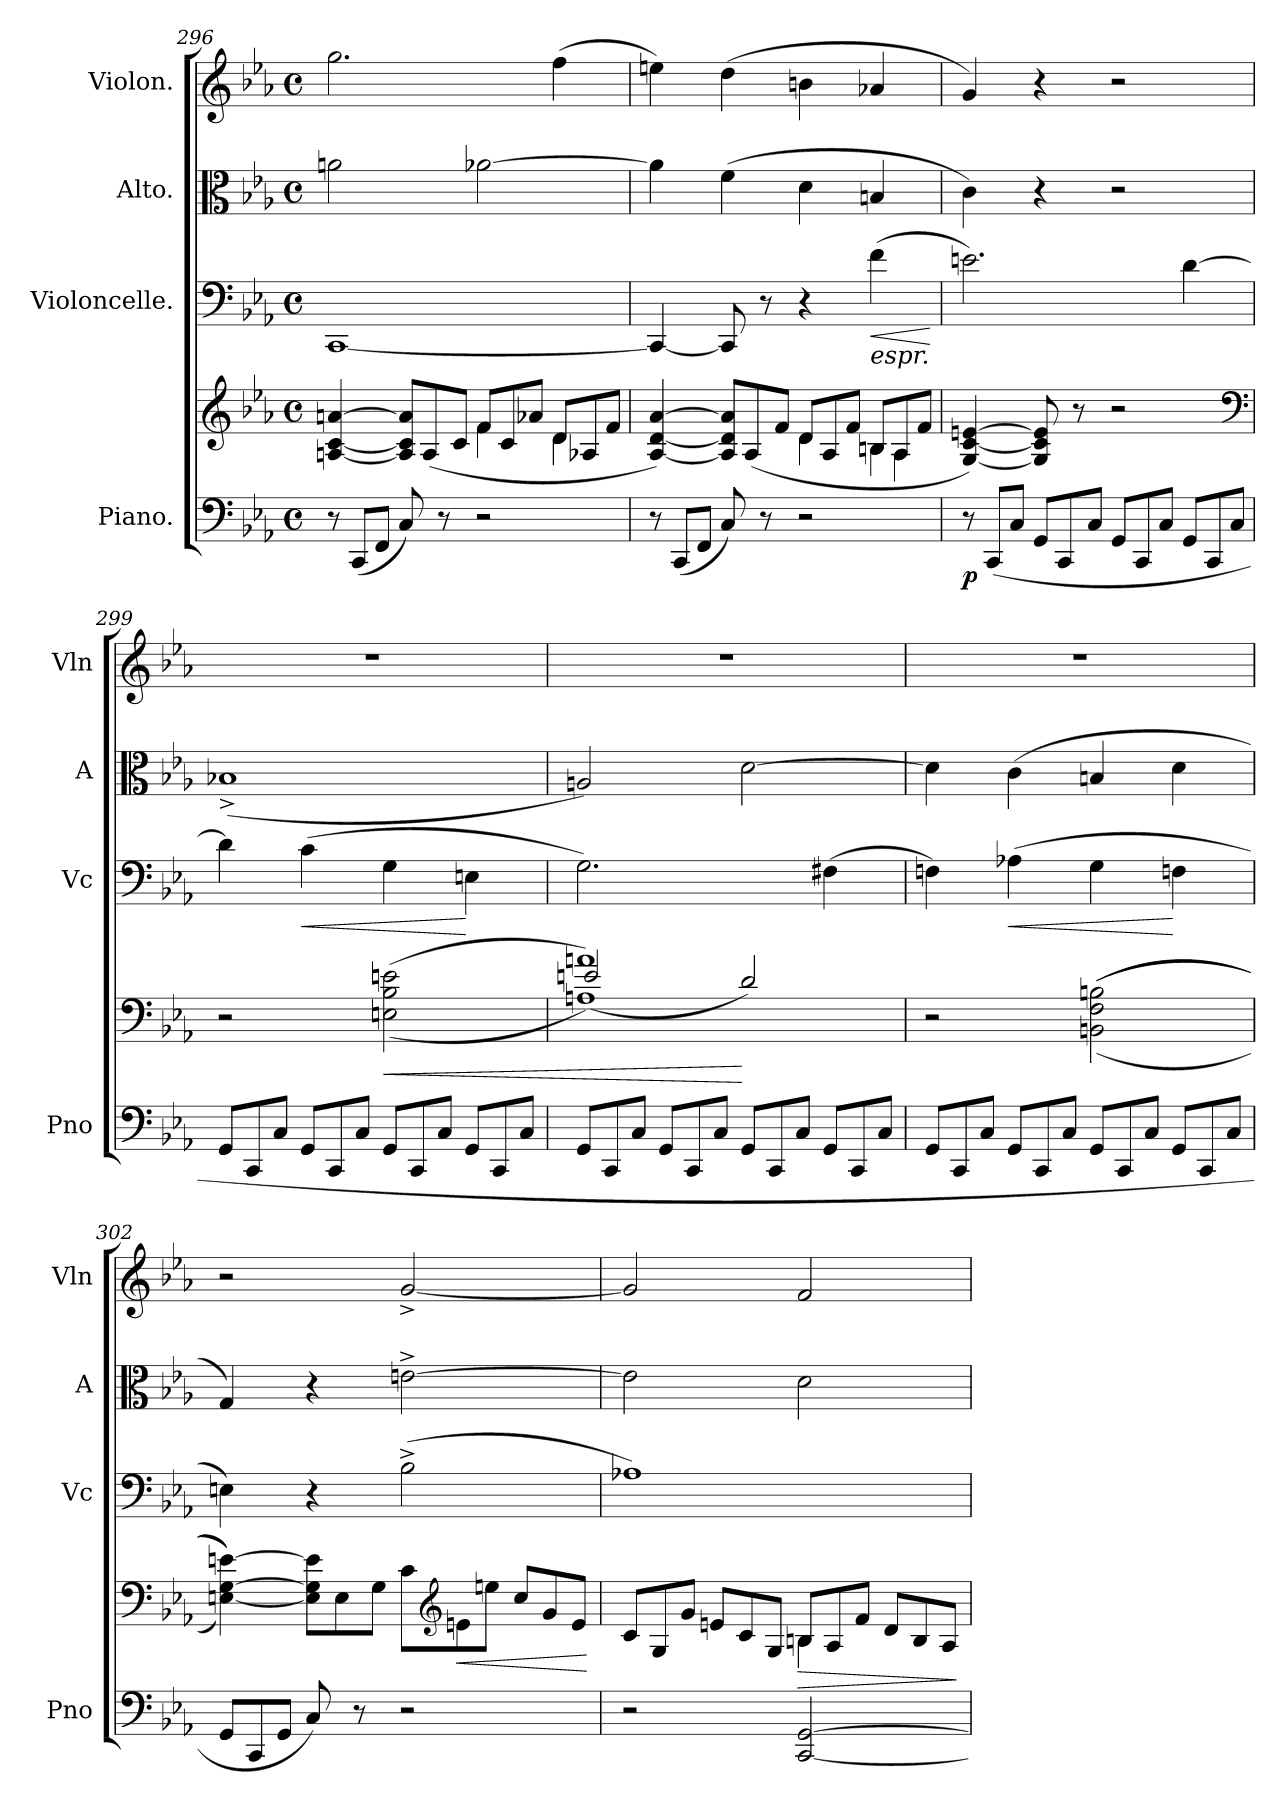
**kern	**kern	**dynam	**kern	**dynam	**kern	**kern
*part4	*part4	*part4	*part3	*part3	*part2	*part1
*staff5	*staff4	*staff4/5	*staff3	*staff3	*staff2	*staff1
*I"Piano.	*	*	*I"Violoncelle.	*	*I"Alto.	*I"Violon.
*I'Pno	*	*	*I'Vc	*	*I'A	*I'Vln
*clefF4	*clefG2	*	*clefF4	*	*clefC3	*clefG2
*k[b-e-a-]	*k[b-e-a-]	*	*k[b-e-a-]	*	*k[b-e-a-]	*k[b-e-a-]
*M4/4	*M4/4	*	*M4/4	*	*M4/4	*M4/4
*met(c)	*met(c)	*	*met(c)	*	*met(c)	*met(c)
*Xtuplet	*	*	*	*	*	*
=296	=296	=296	=296	=296	=296	=296
*	*^	*	*	*	*	*
12r	[4An/ [4c/ [4an/	2ryy	.	[1CC	.	2an\	2.gg\
(12CC/L	.	.	.	.	.	.	.
12FF/J	.	.	.	.	.	.	.
*	*Xtuplet	*	*	*	*	*	*
8C/)	12A]/ 12c]/ 12a]/L	.	.	.	.	.	.
.	(>12A/	.	.	.	.	.	.
8r	.	.	.	.	.	.	.
.	12c/J	.	.	.	.	.	.
2r	12f/L	4f\	.	.	.	[2a-X\	.
.	12c/	.	.	.	.	.	.
.	12a-X/J	.	.	.	.	.	.
.	12d/L	4d\	.	.	.	.	(4ff\
.	12A-X/	.	.	.	.	.	.
.	12f/J	.	.	.	.	.	.
=297	=297	=297	=297	=297	=297	=297	=297
*	*	*^	*	*	*	*	*
12r	[4A-/ [4d/ [4a-/)	2ryy	2ryy	.	4CC/_	.	4a-\]	4een\)
(12CC/L	.	.	.	.	.	.	.	.
12FF/J	.	.	.	.	.	.	.	.
8C/)	12A-]/ 12d]/ 12a-]/L	.	.	.	8CC/]	.	(4f\	(4dd\
.	(>12A-/	.	.	.	.	.	.	.
8r	.	.	.	.	8r	.	.	.
.	12f/J	.	.	.	.	.	.	.
2r	12d/L	4d\	4ryy	.	4r	.	4d\	4bn\
.	12A-/	.	.	.	.	.	.	.
.	12f/J	.	.	.	.	.	.	.
!	!	!	!	!	!LO:TX:b:i:t=espr.	!	!	!
!	!	!	!	!	!	!LO:HP:b	!	!
.	12Bn/L	4B\	12ryy	.	(4f\	<	4Bn/	4a-X/
.	12A-/	.	6A-\	.	.	.	.	.
.	12f/J	.	.	.	.	.	.	.
*	*v	*v	*v	*	*	*	*	*
.	.	.	.	[	.	.
=298	=298	=298	=298	=298	=298	=298
!	!	!LO:DY:b=2	!	!	!	!
12r	[4G/ [4c/ [4en/)	p	2.en\)	.	4c\)	4g/)
(12CC/L	.	.	.	.	.	.
12C/J	.	.	.	.	.	.
12GG/L	8G]/ 8c]/ 8e]/	.	.	.	4r	4r
12CC/	.	.	.	.	.	.
.	8r	.	.	.	.	.
12C/J	.	.	.	.	.	.
12GG/L	2r	.	.	.	2r	2r
12CC/	.	.	.	.	.	.
12C/J	.	.	.	.	.	.
12GG/L	.	.	[4d\	.	.	.
12CC/	.	.	.	.	.	.
12C/J	.	.	.	.	.	.
*	*clefF4	*	*	*	*	*
=299	=299	=299	=299	=299	=299	=299
12GG/L	2r	.	4d\]	.	(1B-X^>	1r
12CC/	.	.	.	.	.	.
12C/J	.	.	.	.	.	.
!	!	!	!	!LO:HP:b	!	!
12GG/L	.	.	(4c\	<	.	.
12CC/	.	.	.	.	.	.
12C/J	.	.	.	.	.	.
12GG/L	(<(>2En\ 2B-\ 2en\	<	4G\	.	.	.
12CC/	.	.	.	.	.	.
12C/J	.	.	.	.	.	.
12GG/L	.	.	4En\	[	.	.
12CC/	.	.	.	.	.	.
12C/J	.	.	.	.	.	.
=300	=300	=300	=300	=300	=300	=300
*	*^	*	*	*	*	*
12GG/L	1An 1an))	(>2en/	.	2.G\)	.	2An/)	1r
12CC/	.	.	.	.	.	.	.
12C/J	.	.	.	.	.	.	.
12GG/L	.	.	.	.	.	.	.
12CC/	.	.	.	.	.	.	.
12C/J	.	.	.	.	.	.	.
12GG/L	.	2d/)	[	.	.	[2d\	.
12CC/	.	.	.	.	.	.	.
12C/J	.	.	.	.	.	.	.
12GG/L	.	.	.	(4F#X\	.	.	.
12CC/	.	.	.	.	.	.	.
12C/J	.	.	.	.	.	.	.
*	*v	*v	*	*	*	*	*
=301	=301	=301	=301	=301	=301	=301
12GG/L	2r	.	4Fn\)	.	4d\]	1r
12CC/	.	.	.	.	.	.
12C/J	.	.	.	.	.	.
!	!	!	!	!LO:HP:b	!	!
12GG/L	.	.	(4A-X\	<	(4c\	.
12CC/	.	.	.	.	.	.
12C/J	.	.	.	.	.	.
12GG/L	(<(>(>2BBn\ 2F\ 2Bn\	.	4G\	.	4Bn/	.
12CC/	.	.	.	.	.	.
12C/J	.	.	.	.	.	.
12GG/L	.	.	4Fn\	[	4d\	.
12CC/	.	.	.	.	.	.
12C/J	.	.	.	.	.	.
=302	=302	=302	=302	=302	=302	=302
12GG/L	[4En\ [4G\ [4en\)))	.	4En\)	.	4G/)	2r
12CC/	.	.	.	.	.	.
12GG/J	.	.	.	.	.	.
8C/)	12E]\ 12G]\ 12e]\L	.	4r	.	4r	.
.	12E\	.	.	.	.	.
8r	.	.	.	.	.	.
.	12G\J	.	.	.	.	.
2r	12c\L	.	(2B-^\	.	[2en^\	[2g^>/
*	*clefG2	*	*	*	*	*
.	12en\	<	.	.	.	.
.	12een\J	.	.	.	.	.
.	12cc/L	.	.	.	.	.
.	12g/	.	.	.	.	.
.	12e/J	.	.	.	.	.
.	.	[	.	.	.	.
=303	=303	=303	=303	=303	=303	=303
*	*^	*	*	*	*	*
2r	12c/L	2ryy	.	1A-X)	.	2e\]	2g/]
.	12G/	.	.	.	.	.	.
.	12g/J	.	.	.	.	.	.
.	12en/L	.	.	.	.	.	.
.	12c/	.	.	.	.	.	.
.	12G/J	.	.	.	.	.	.
[2CC/ [2GG/	12Bn/L	4B\	>	.	.	2d\	2f/
.	12A-/	.	.	.	.	.	.
.	12f/J	.	.	.	.	.	.
.	12d/L	4ryy	.	.	.	.	.
.	12B/	.	.	.	.	.	.
.	12A-/J	.	.	.	.	.	.
*	*v	*v	*	*	*	*	*
.	.	]	.	.	.	.
=	=	=	=	=	=	=
*-	*-	*-	*-	*-	*-	*-
